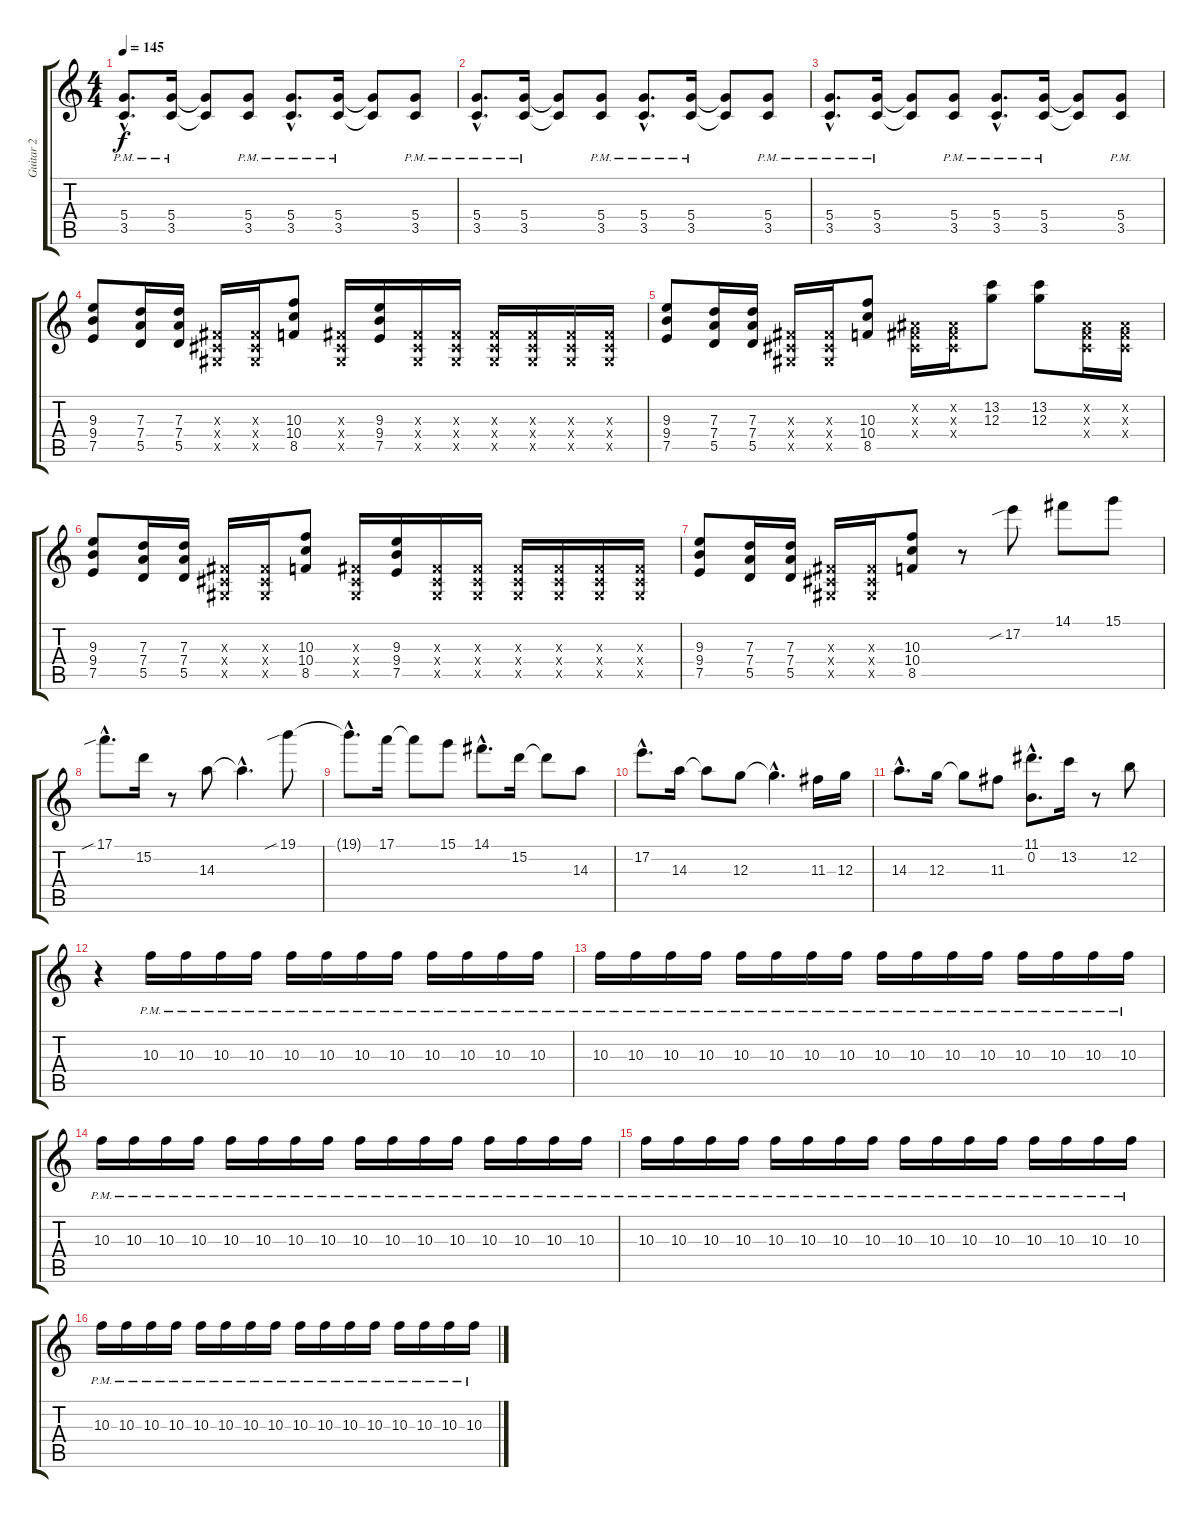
\track ("Guitar 2" "Guitar 2") {instrument distortionguitar}
\staff {score tabs}
\tuning (E4 B3 G3 D3 A2 E2) {hide}
\ts (4 4)
\tempo 145
\clef g2
\ks c
(5.4{hac pm} 3.5{hac pm}).8{d dy f} (5.4{pm} 3.5{pm}).16 (5.4{t} 3.5{t}).8 (5.4{pm} 3.5{pm}).8 (5.4{hac pm} 3.5{hac pm}).8{d} (5.4{pm} 3.5{pm}).16 (5.4{t} 3.5{t}).8 (5.4{pm} 3.5{pm}).8 |
(5.4{hac pm} 3.5{hac pm}).8{d} (5.4{pm} 3.5{pm}).16 (5.4{t} 3.5{t}).8 (5.4{pm} 3.5{pm}).8 (5.4{hac pm} 3.5{hac pm}).8{d} (5.4{pm} 3.5{pm}).16 (5.4{t} 3.5{t}).8 (5.4{pm} 3.5{pm}).8 |
(5.4{hac pm} 3.5{hac pm}).8{d} (5.4{pm} 3.5{pm}).16 (5.4{t} 3.5{t}).8 (5.4{pm} 3.5{pm}).8 (5.4{hac pm} 3.5{hac pm}).8{d} (5.4{pm} 3.5{pm}).16 (5.4{t} 3.5{t}).8 (5.4{pm} 3.5{pm}).8 |
(9.3 9.4 7.5).8 (7.3 7.4 5.5).16 (7.3 7.4 5.5).16 (-1.3{x} -1.4{x} -1.5{x}).16 (-1.3{x} -1.4{x} -1.5{x}).16 (10.3 10.4 8.5).8 (-1.3{x} -1.4{x} -1.5{x}).16 (9.3 9.4 7.5).16 (-1.3{x} -1.4{x} -1.5{x}).16 (-1.3{x} -1.4{x} -1.5{x}).16 (-1.3{x} -1.4{x} -1.5{x}).16 (-1.3{x} -1.4{x} -1.5{x}).16 (-1.3{x} -1.4{x} -1.5{x}).16 (-1.3{x} -1.4{x} -1.5{x}).16 |
(9.3 9.4 7.5).8 (7.3 7.4 5.5).16 (7.3 7.4 5.5).16 (-1.3{x} -1.4{x} -1.5{x}).16 (-1.3{x} -1.4{x} -1.5{x}).16 (10.3 10.4 8.5).8 (-1.2{x} -1.3{x} -1.4{x}).16 (-1.2{x} -1.3{x} -1.4{x}).16 (13.2 12.3).8 (13.2 12.3).8 (-1.2{x} -1.3{x} -1.4{x}).16 (-1.2{x} -1.3{x} -1.4{x}).16 |
(9.3 9.4 7.5).8 (7.3 7.4 5.5).16 (7.3 7.4 5.5).16 (-1.3{x} -1.4{x} -1.5{x}).16 (-1.3{x} -1.4{x} -1.5{x}).16 (10.3 10.4 8.5).8 (-1.3{x} -1.4{x} -1.5{x}).16 (9.3 9.4 7.5).16 (-1.3{x} -1.4{x} -1.5{x}).16 (-1.3{x} -1.4{x} -1.5{x}).16 (-1.3{x} -1.4{x} -1.5{x}).16 (-1.3{x} -1.4{x} -1.5{x}).16 (-1.3{x} -1.4{x} -1.5{x}).16 (-1.3{x} -1.4{x} -1.5{x}).16 |
(9.3 9.4 7.5).8 (7.3 7.4 5.5).16 (7.3 7.4 5.5).16 (-1.3{x} -1.4{x} -1.5{x}).16 (-1.3{x} -1.4{x} -1.5{x}).16 (10.3 10.4 8.5).8 r.8 17.2{sib}.8 14.1.8 15.1.8 |
17.1{sib hac}.8{d} 15.2.16 r.8 14.3.8 14.3{hac t}.4{d} 19.1{sib}.8 |
19.1{hac t}.8{d} 17.1.16 17.1{t}.8 15.1.8 14.1{hac}.8{d} 15.2.16 15.2{t}.8 14.3.8 |
17.2{hac}.8{d} 14.3.16 14.3{t}.8 12.3.8 12.3{hac t}.4{d} 11.3.16 12.3.16 |
14.3{hac}.8{d} 12.3.16 12.3{t}.8 11.3.8 (11.1{hac} 0.2{hac}).8{d} 13.2.16 r.8 12.2.8 |
r.4 10.3{pm}.16 10.3{pm}.16 10.3{pm}.16 10.3{pm}.16 10.3{pm}.16 10.3{pm}.16 10.3{pm}.16 10.3{pm}.16 10.3{pm}.16 10.3{pm}.16 10.3{pm}.16 10.3{pm}.16 |
10.3{pm}.16 10.3{pm}.16 10.3{pm}.16 10.3{pm}.16 10.3{pm}.16 10.3{pm}.16 10.3{pm}.16 10.3{pm}.16 10.3{pm}.16 10.3{pm}.16 10.3{pm}.16 10.3{pm}.16 10.3{pm}.16 10.3{pm}.16 10.3{pm}.16 10.3{pm}.16 |
10.3{pm}.16 10.3{pm}.16 10.3{pm}.16 10.3{pm}.16 10.3{pm}.16 10.3{pm}.16 10.3{pm}.16 10.3{pm}.16 10.3{pm}.16 10.3{pm}.16 10.3{pm}.16 10.3{pm}.16 10.3{pm}.16 10.3{pm}.16 10.3{pm}.16 10.3{pm}.16 |
10.3{pm}.16 10.3{pm}.16 10.3{pm}.16 10.3{pm}.16 10.3{pm}.16 10.3{pm}.16 10.3{pm}.16 10.3{pm}.16 10.3{pm}.16 10.3{pm}.16 10.3{pm}.16 10.3{pm}.16 10.3{pm}.16 10.3{pm}.16 10.3{pm}.16 10.3{pm}.16 |
10.3{pm}.16 10.3{pm}.16 10.3{pm}.16 10.3{pm}.16 10.3{pm}.16 10.3{pm}.16 10.3{pm}.16 10.3{pm}.16 10.3{pm}.16 10.3{pm}.16 10.3{pm}.16 10.3{pm}.16 10.3{pm}.16 10.3{pm}.16 10.3{pm}.16 10.3{pm}.16
